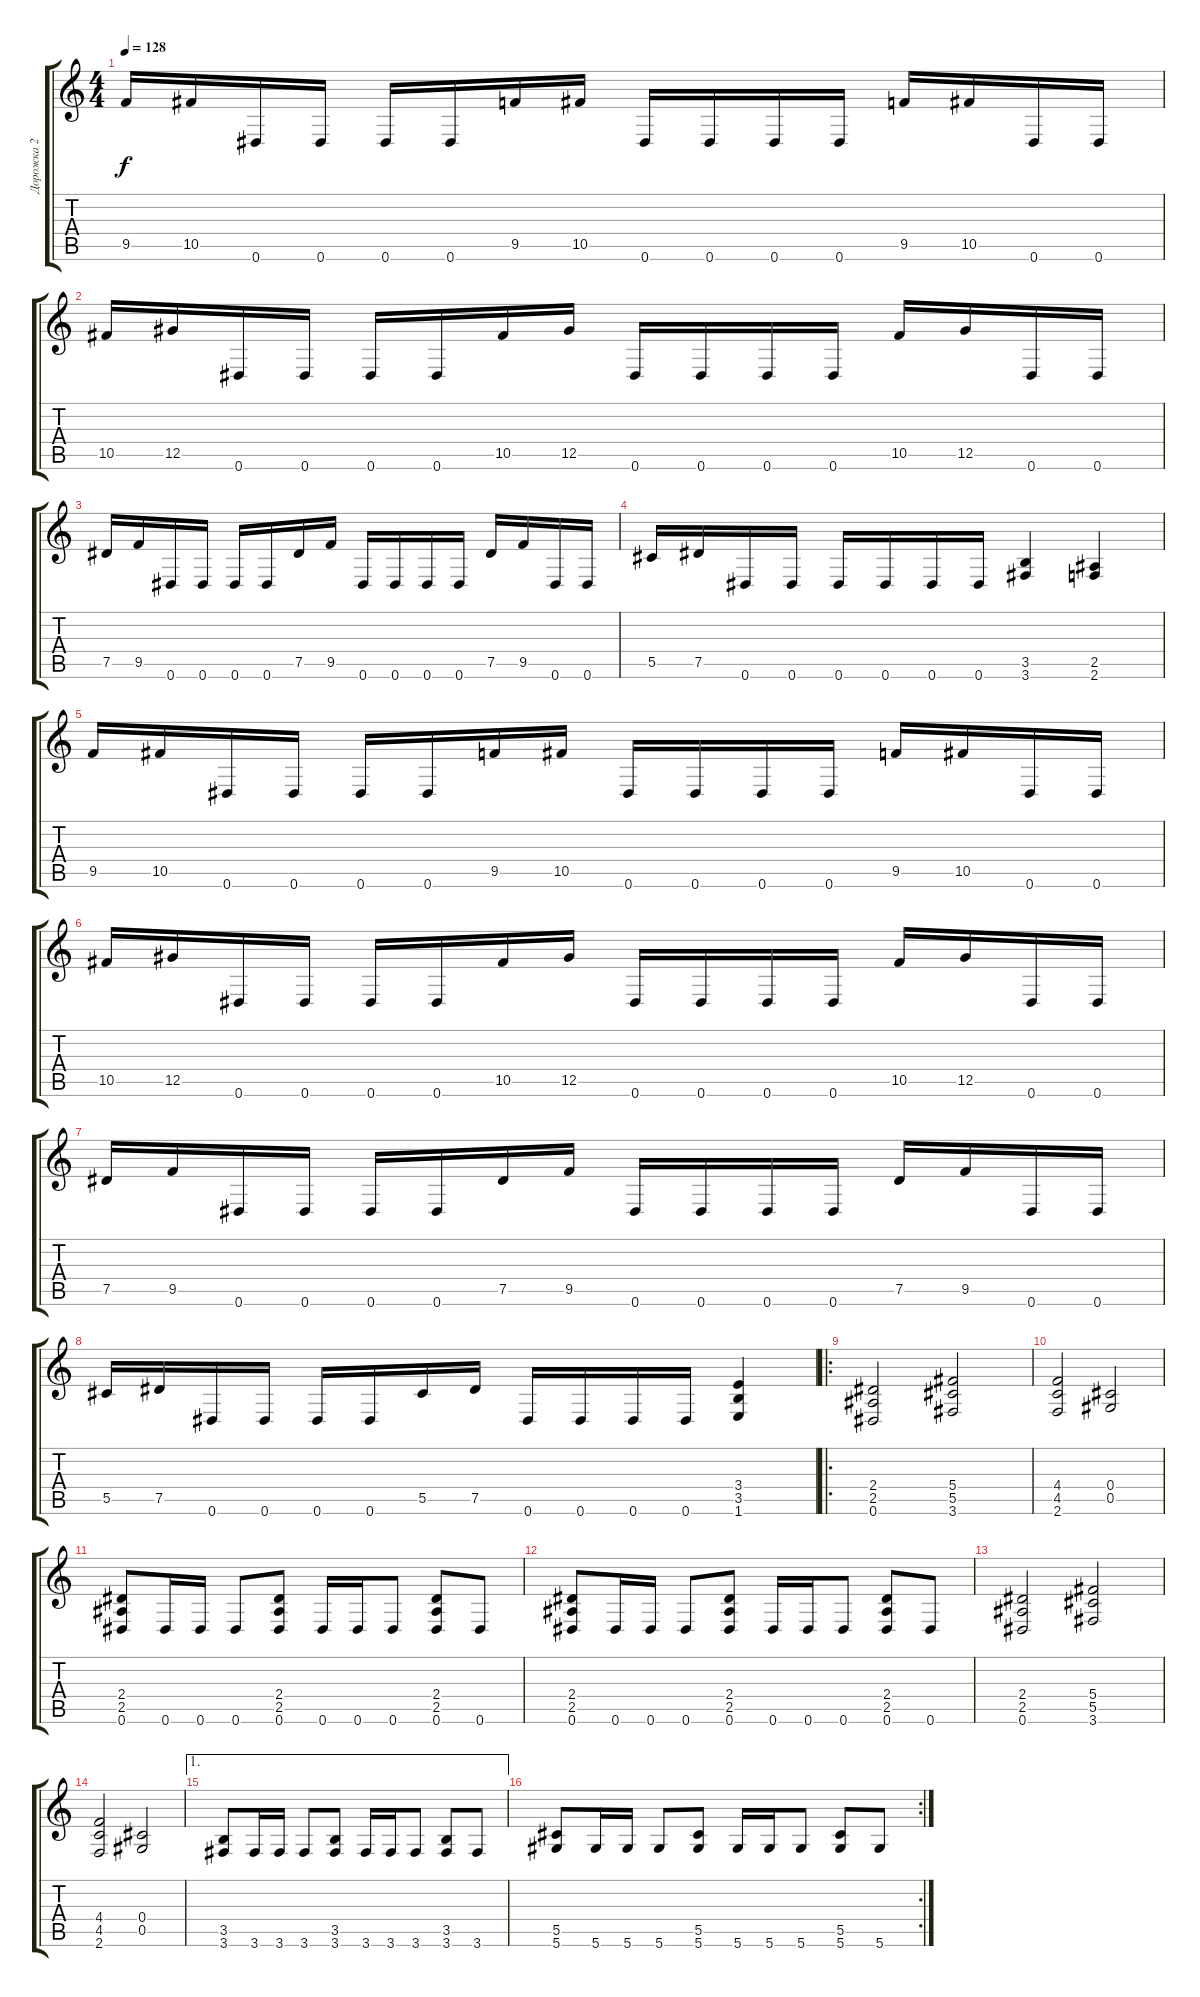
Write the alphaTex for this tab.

\track ("Дорожка 2" "Дорожка 2") {instrument distortionguitar}
\staff {score tabs}
\tuning (Eb4 Bb3 Gb3 Db3 Ab2 Eb2) {hide}
\ts (4 4)
\tempo 128
\clef g2
\ks c
9.5.16{dy f} 10.5.16 0.6.16 0.6.16 0.6.16 0.6.16 9.5.16 10.5.16 0.6.16 0.6.16 0.6.16 0.6.16 9.5.16 10.5.16 0.6.16 0.6.16 |
10.5.16 12.5.16 0.6.16 0.6.16 0.6.16 0.6.16 10.5.16 12.5.16 0.6.16 0.6.16 0.6.16 0.6.16 10.5.16 12.5.16 0.6.16 0.6.16 |
7.5.16 9.5.16 0.6.16 0.6.16 0.6.16 0.6.16 7.5.16 9.5.16 0.6.16 0.6.16 0.6.16 0.6.16 7.5.16 9.5.16 0.6.16 0.6.16 |
5.5.16 7.5.16 0.6.16 0.6.16 0.6.16 0.6.16 0.6.16 0.6.16 (3.5 3.6).4 (2.5 2.6).4 |
9.5.16 10.5.16 0.6.16 0.6.16 0.6.16 0.6.16 9.5.16 10.5.16 0.6.16 0.6.16 0.6.16 0.6.16 9.5.16 10.5.16 0.6.16 0.6.16 |
10.5.16 12.5.16 0.6.16 0.6.16 0.6.16 0.6.16 10.5.16 12.5.16 0.6.16 0.6.16 0.6.16 0.6.16 10.5.16 12.5.16 0.6.16 0.6.16 |
7.5.16 9.5.16 0.6.16 0.6.16 0.6.16 0.6.16 7.5.16 9.5.16 0.6.16 0.6.16 0.6.16 0.6.16 7.5.16 9.5.16 0.6.16 0.6.16 |
5.5.16 7.5.16 0.6.16 0.6.16 0.6.16 0.6.16 5.5.16 7.5.16 0.6.16 0.6.16 0.6.16 0.6.16 (3.4 3.5 1.6).4 |
\ro
(2.4 2.5 0.6).2 (5.4 5.5 3.6).2 |
(4.4 4.5 2.6).2 (0.4 0.5).2 |
(2.4 2.5 0.6).8 0.6.16 0.6.16 0.6.8 (2.4 2.5 0.6).8 0.6.16 0.6.16 0.6.8 (2.4 2.5 0.6).8 0.6.8 |
(2.4 2.5 0.6).8 0.6.16 0.6.16 0.6.8 (2.4 2.5 0.6).8 0.6.16 0.6.16 0.6.8 (2.4 2.5 0.6).8 0.6.8 |
(2.4 2.5 0.6).2 (5.4 5.5 3.6).2 |
(4.4 4.5 2.6).2 (0.4 0.5).2 |
\ae 1
(3.5 3.6).8 3.6.16 3.6.16 3.6.8 (3.5 3.6).8 3.6.16 3.6.16 3.6.8 (3.5 3.6).8 3.6.8 |
\rc 2
(5.5 5.6).8 5.6.16 5.6.16 5.6.8 (5.5 5.6).8 5.6.16 5.6.16 5.6.8 (5.5 5.6).8 5.6.8
